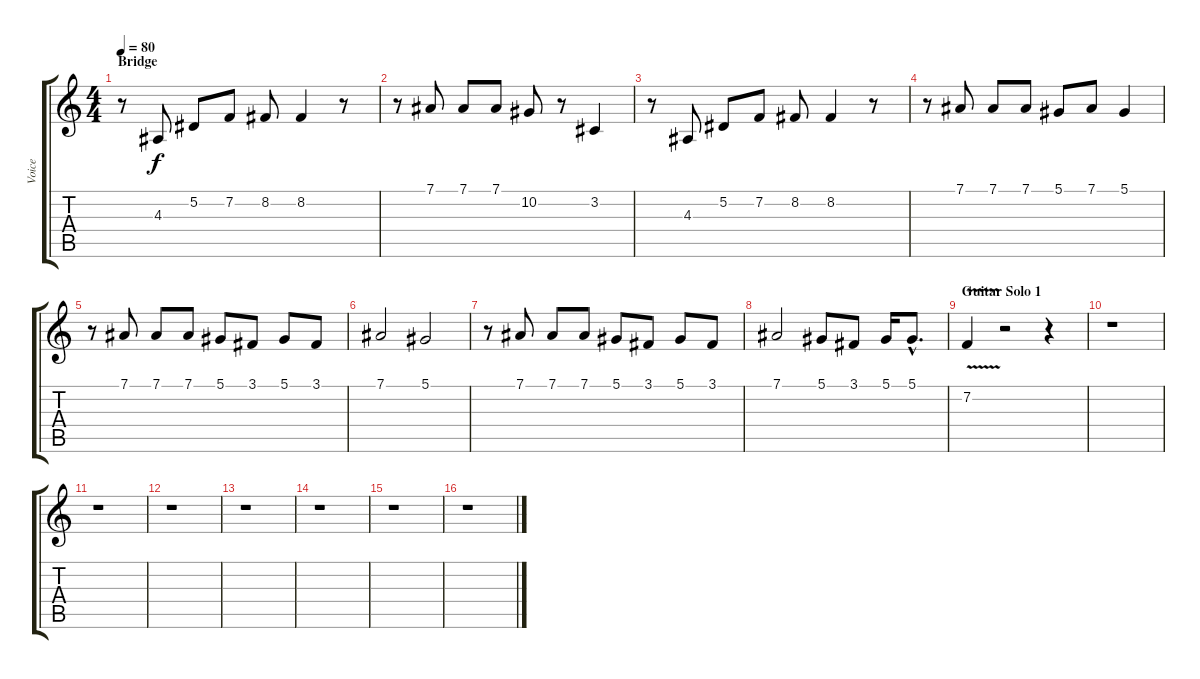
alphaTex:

\track ("Voice" "Voice") {instrument trumpet}
\staff {score tabs}
\tuning (Eb4 Bb3 Gb3 Db3 Ab2 Db2) {hide}
\ts (4 4)
\section ("" "Bridge")
\tempo 80
\clef g2
\ks c
r.8{dy f} 4.3.8 5.2.8 7.2.8 8.2.8 8.2.4 r.8 |
r.8 7.1.8 7.1.8 7.1.8 10.2.8 r.8 3.2.4 |
r.8 4.3.8 5.2.8 7.2.8 8.2.8 8.2.4 r.8 |
r.8 7.1.8 7.1.8 7.1.8 5.1.8 7.1.8 5.1.4 |
r.8 7.1.8 7.1.8 7.1.8 5.1.8 3.1.8 5.1.8 3.1.8 |
7.1.2 5.1.2 |
r.8 7.1.8 7.1.8 7.1.8 5.1.8 3.1.8 5.1.8 3.1.8 |
7.1.2 5.1.8 3.1.8 5.1.16 5.1{hac}.8{d} |
\section ("" "Guitar Solo 1")
7.2{v}.4 r.2 r.4 |
r.1 |
r.1 |
r.1 |
r.1 |
r.1 |
r.1 |
r.1
